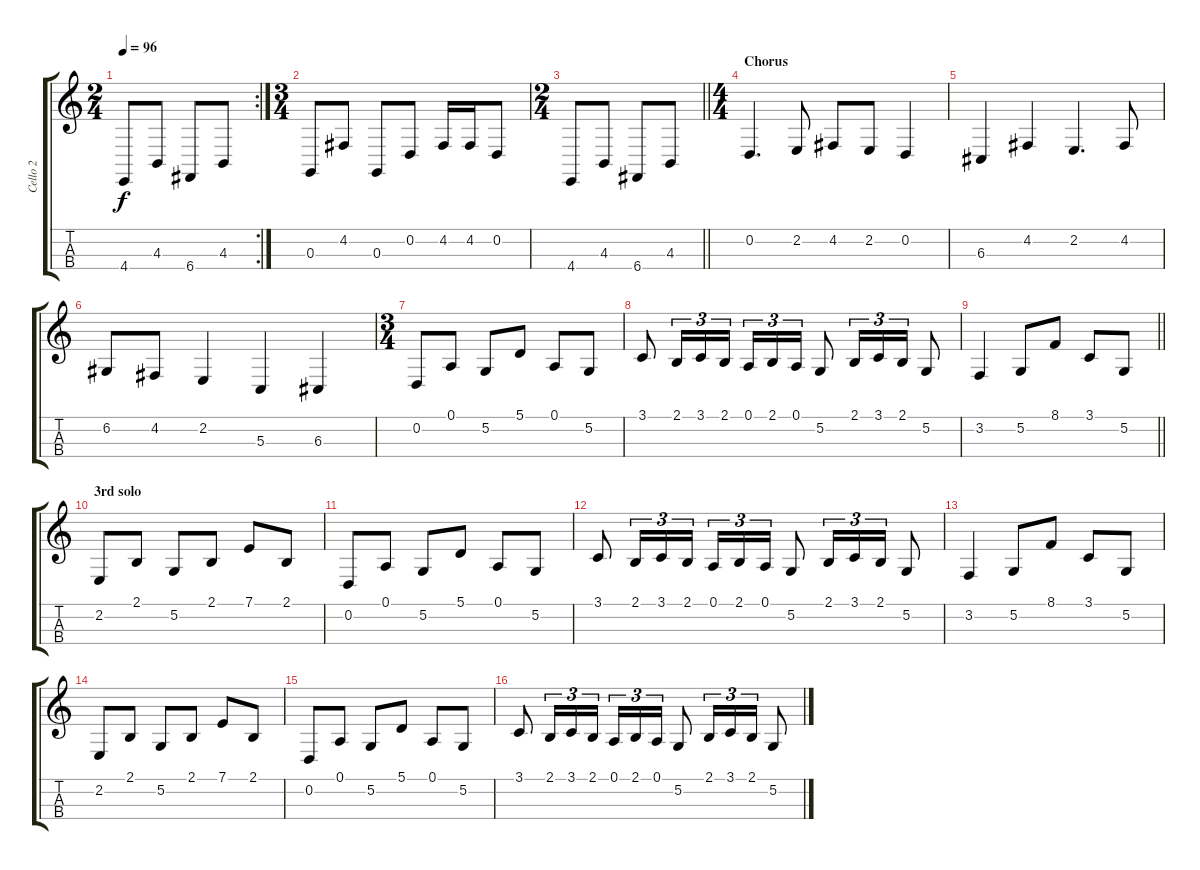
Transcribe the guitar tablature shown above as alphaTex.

\track ("Cello 2" "Cello 2") {instrument cello}
\staff {score tabs}
\tuning (A3 D3 G2 C2) {hide}
\rc 2
\ts (2 4)
\tempo 96
\clef g2
\ks c
4.4.8{dy f} 4.3.8 6.4.8 4.3.8 |
\ts (3 4)
0.3.8 4.2.8 0.3.8 0.2.8 4.2.16 4.2.16 0.2.8 |
\ts (2 4)
\barLineRight lightlight
4.4.8 4.3.8 6.4.8 4.3.8 |
\ts (4 4)
\section ("" "Chorus")
0.2.4{d} 2.2.8 4.2.8 2.2.8 0.2.4 |
6.3.4 4.2.4 2.2.4{d} 4.2.8 |
6.2.8 4.2.8 2.2.4 5.3.4 6.3.4 |
\ts (3 4)
0.2.8 0.1.8 5.2.8 5.1.8 0.1.8 5.2.8 |
3.1.8 2.1.16{tu (3 2)} 3.1.16{tu (3 2)} 2.1.16{tu (3 2)} 0.1.16{tu (3 2)} 2.1.16{tu (3 2)} 0.1.16{tu (3 2)} 5.2.8 2.1.16{tu (3 2)} 3.1.16{tu (3 2)} 2.1.16{tu (3 2)} 5.2.8 |
\barLineRight lightlight
3.2.4 5.2.8 8.1.8 3.1.8 5.2.8 |
\section ("" "3rd solo")
2.2.8 2.1.8 5.2.8 2.1.8 7.1.8 2.1.8 |
0.2.8 0.1.8 5.2.8 5.1.8 0.1.8 5.2.8 |
3.1.8 2.1.16{tu (3 2)} 3.1.16{tu (3 2)} 2.1.16{tu (3 2)} 0.1.16{tu (3 2)} 2.1.16{tu (3 2)} 0.1.16{tu (3 2)} 5.2.8 2.1.16{tu (3 2)} 3.1.16{tu (3 2)} 2.1.16{tu (3 2)} 5.2.8 |
3.2.4 5.2.8 8.1.8 3.1.8 5.2.8 |
2.2.8 2.1.8 5.2.8 2.1.8 7.1.8 2.1.8 |
0.2.8 0.1.8 5.2.8 5.1.8 0.1.8 5.2.8 |
3.1.8 2.1.16{tu (3 2)} 3.1.16{tu (3 2)} 2.1.16{tu (3 2)} 0.1.16{tu (3 2)} 2.1.16{tu (3 2)} 0.1.16{tu (3 2)} 5.2.8 2.1.16{tu (3 2)} 3.1.16{tu (3 2)} 2.1.16{tu (3 2)} 5.2.8
